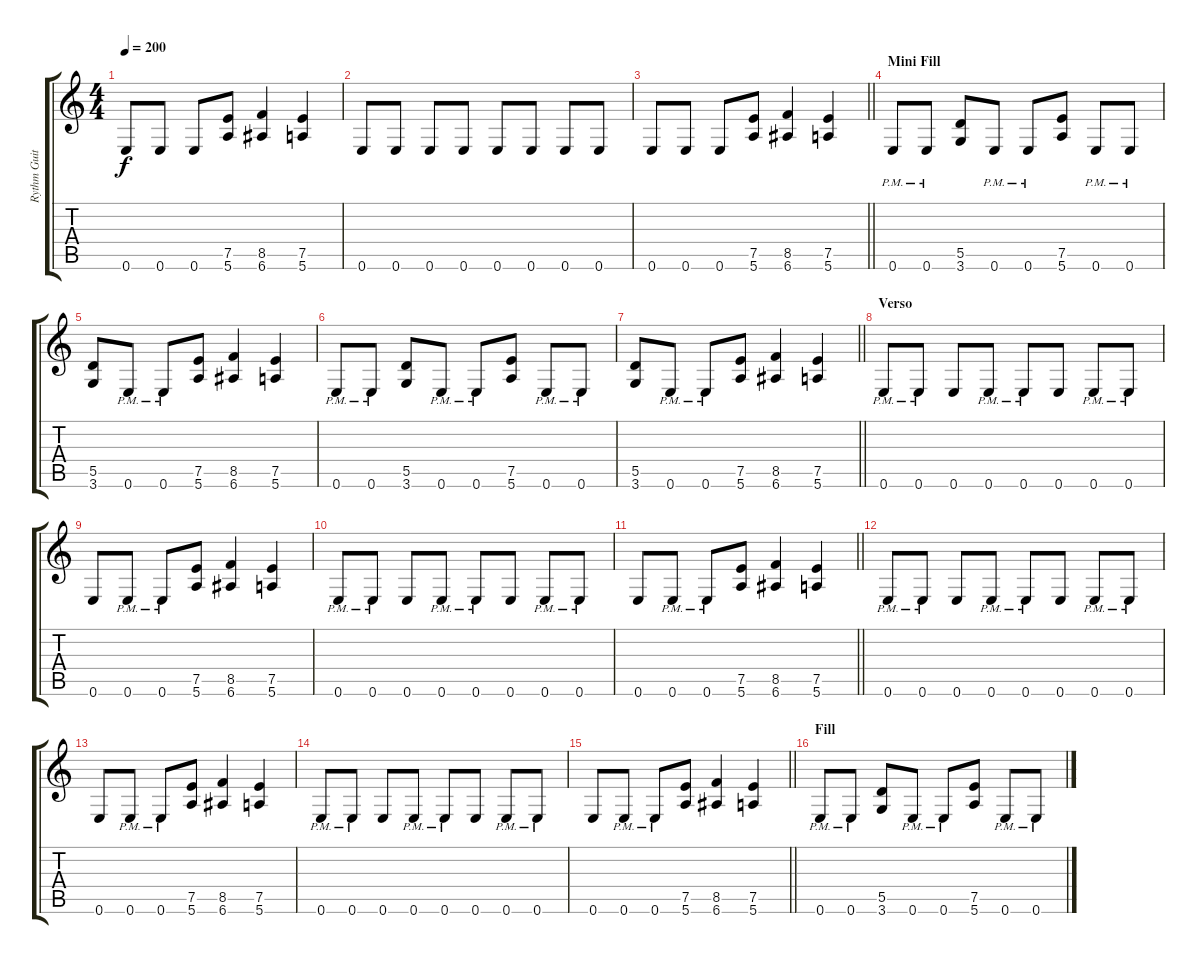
\track ("Rythm Guitar" "Rythm Guit") {instrument distortionguitar}
\staff {score tabs}
\tuning (E4 B3 G3 D3 A2 E2) {hide}
\ts (4 4)
\tempo 200
\clef g2
\ks c
0.6.8{dy f} 0.6.8 0.6.8 (7.5 5.6).8 (8.5 6.6).4 (7.5 5.6).4 |
0.6.8 0.6.8 0.6.8 0.6.8 0.6.8 0.6.8 0.6.8 0.6.8 |
\barLineRight lightlight
0.6.8 0.6.8 0.6.8 (7.5 5.6).8 (8.5 6.6).4 (7.5 5.6).4 |
\section ("" "Mini Fill")
0.6{pm}.8 0.6{pm}.8 (5.5 3.6).8 0.6{pm}.8 0.6{pm}.8 (7.5 5.6).8 0.6{pm}.8 0.6{pm}.8 |
(5.5 3.6).8 0.6{pm}.8 0.6{pm}.8 (7.5 5.6).8 (8.5 6.6).4 (7.5 5.6).4 |
0.6{pm}.8 0.6{pm}.8 (5.5 3.6).8 0.6{pm}.8 0.6{pm}.8 (7.5 5.6).8 0.6{pm}.8 0.6{pm}.8 |
\barLineRight lightlight
(5.5 3.6).8 0.6{pm}.8 0.6{pm}.8 (7.5 5.6).8 (8.5 6.6).4 (7.5 5.6).4 |
\section ("" "Verso")
0.6{pm}.8 0.6{pm}.8 0.6.8 0.6{pm}.8 0.6{pm}.8 0.6.8 0.6{pm}.8 0.6{pm}.8 |
0.6.8 0.6{pm}.8 0.6{pm}.8 (7.5 5.6).8 (8.5 6.6).4 (7.5 5.6).4 |
0.6{pm}.8 0.6{pm}.8 0.6.8 0.6{pm}.8 0.6{pm}.8 0.6.8 0.6{pm}.8 0.6{pm}.8 |
\barLineRight lightlight
0.6.8 0.6{pm}.8 0.6{pm}.8 (7.5 5.6).8 (8.5 6.6).4 (7.5 5.6).4 |
\section ("" "")
0.6{pm}.8 0.6{pm}.8 0.6.8 0.6{pm}.8 0.6{pm}.8 0.6.8 0.6{pm}.8 0.6{pm}.8 |
0.6.8 0.6{pm}.8 0.6{pm}.8 (7.5 5.6).8 (8.5 6.6).4 (7.5 5.6).4 |
0.6{pm}.8 0.6{pm}.8 0.6.8 0.6{pm}.8 0.6{pm}.8 0.6.8 0.6{pm}.8 0.6{pm}.8 |
\barLineRight lightlight
0.6.8 0.6{pm}.8 0.6{pm}.8 (7.5 5.6).8 (8.5 6.6).4 (7.5 5.6).4 |
\section ("" "Fill")
0.6{pm}.8 0.6{pm}.8 (5.5 3.6).8 0.6{pm}.8 0.6{pm}.8 (7.5 5.6).8 0.6{pm}.8 0.6{pm}.8
